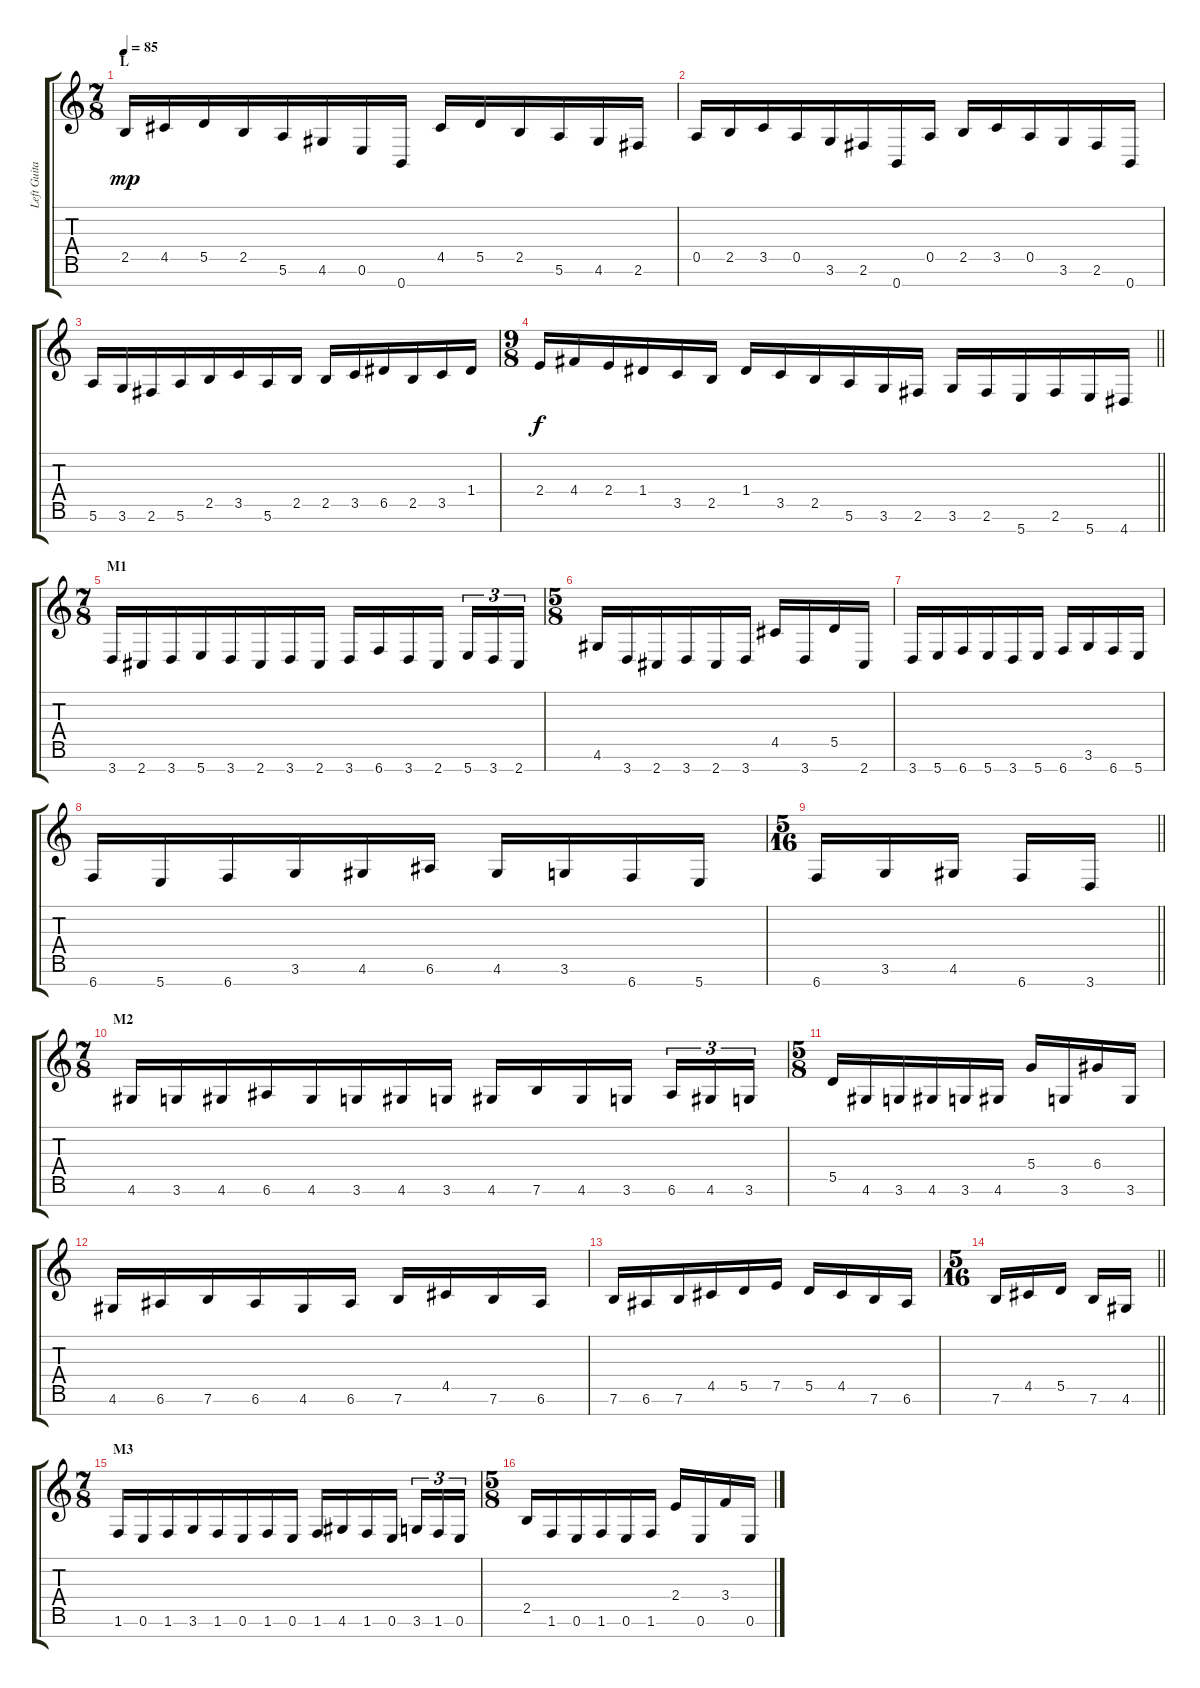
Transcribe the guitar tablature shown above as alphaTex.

\track ("Left Guitar" "Left Guita") {instrument distortionguitar}
\staff {score tabs}
\tuning (E4 B3 G3 D3 A2 E2 B1) {hide}
\ts (7 8)
\section ("" "L")
\tempo 85
\clef g2
\ks c
2.5.16{dy mp} 4.5.16 5.5.16 2.5.16 5.6.16 4.6.16 0.6.16 0.7.16 4.5.16 5.5.16 2.5.16 5.6.16 4.6.16 2.6.16 |
0.5.16 2.5.16 3.5.16 0.5.16 3.6.16 2.6.16 0.7.16 0.5.16 2.5.16 3.5.16 0.5.16 3.6.16 2.6.16 0.7.16 |
5.6.16 3.6.16 2.6.16 5.6.16 2.5.16 3.5.16 5.6.16 2.5.16 2.5.16 3.5.16 6.5.16 2.5.16 3.5.16 1.4.16 |
\ts (9 8)
\barLineRight lightlight
2.4.16{dy f} 4.4.16 2.4.16 1.4.16 3.5.16 2.5.16 1.4.16 3.5.16 2.5.16 5.6.16 3.6.16 2.6.16 3.6.16 2.6.16 5.7.16 2.6.16 5.7.16 4.7.16 |
\ts (7 8)
\section ("" "M1")
3.7.16 2.7.16 3.7.16 5.7.16 3.7.16 2.7.16 3.7.16 2.7.16 3.7.16 6.7.16 3.7.16 2.7.16 5.7.16{tu (3 2)} 3.7.16{tu (3 2)} 2.7.16{tu (3 2)} |
\ts (5 8)
4.6.16 3.7.16 2.7.16 3.7.16 2.7.16 3.7.16 4.5.16 3.7.16 5.5.16 2.7.16 |
3.7.16 5.7.16 6.7.16 5.7.16 3.7.16 5.7.16 6.7.16 3.6.16 6.7.16 5.7.16 |
6.7.16 5.7.16 6.7.16 3.6.16 4.6.16 6.6.16 4.6.16 3.6.16 6.7.16 5.7.16 |
\ts (5 16)
\barLineRight lightlight
6.7.16 3.6.16 4.6.16 6.7.16 3.7.16 |
\ts (7 8)
\section ("" "M2")
4.6.16 3.6.16 4.6.16 6.6.16 4.6.16 3.6.16 4.6.16 3.6.16 4.6.16 7.6.16 4.6.16 3.6.16 6.6.16{tu (3 2)} 4.6.16{tu (3 2)} 3.6.16{tu (3 2)} |
\ts (5 8)
5.5.16 4.6.16 3.6.16 4.6.16 3.6.16 4.6.16 5.4.16 3.6.16 6.4.16 3.6.16 |
4.6.16 6.6.16 7.6.16 6.6.16 4.6.16 6.6.16 7.6.16 4.5.16 7.6.16 6.6.16 |
7.6.16 6.6.16 7.6.16 4.5.16 5.5.16 7.5.16 5.5.16 4.5.16 7.6.16 6.6.16 |
\ts (5 16)
\barLineRight lightlight
7.6.16 4.5.16 5.5.16 7.6.16 4.6.16 |
\ts (7 8)
\section ("" "M3")
1.6.16 0.6.16 1.6.16 3.6.16 1.6.16 0.6.16 1.6.16 0.6.16 1.6.16 4.6.16 1.6.16 0.6.16 3.6.16{tu (3 2)} 1.6.16{tu (3 2)} 0.6.16{tu (3 2)} |
\ts (5 8)
2.5.16 1.6.16 0.6.16 1.6.16 0.6.16 1.6.16 2.4.16 0.6.16 3.4.16 0.6.16
